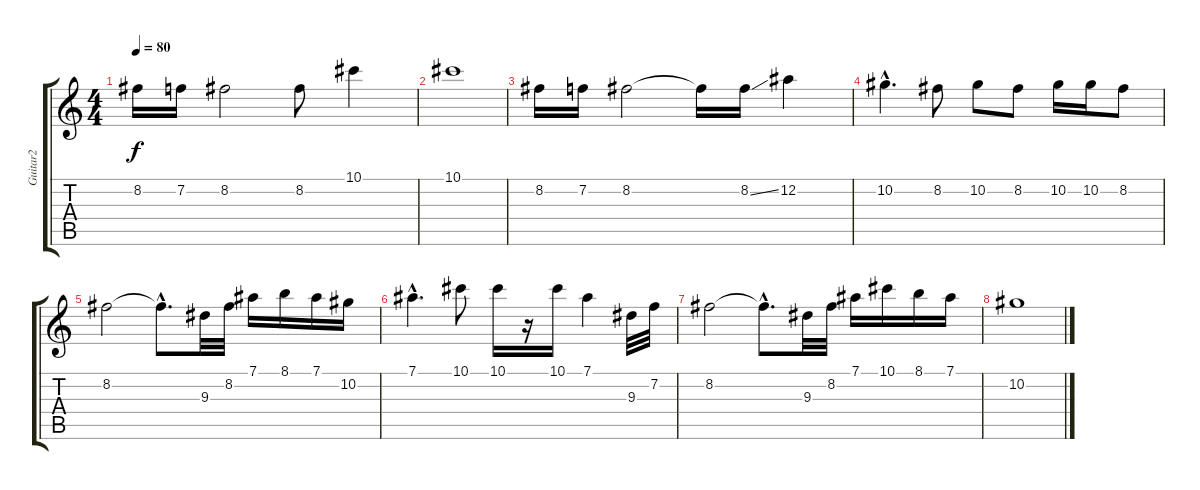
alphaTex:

\track ("Guitar2" "Guitar2") {instrument acousticguitarnylon}
\staff {score tabs}
\tuning (Eb4 Bb3 Gb3 Db3 Ab2 Eb2) {hide}
\ts (4 4)
\tempo 80
\clef g2
\ks c
8.2.16{dy f instrument acousticguitarnylon} 7.2.16 8.2.2 8.2.8 10.1.4 |
10.1.1 |
8.2.16 7.2.16 8.2.2 8.2{t}.16 8.2{ss}.16 12.2.4 |
10.2{hac}.4{d} 8.2.8 10.2.8 8.2.8 10.2.16 10.2.16 8.2.8 |
8.2.2 8.2{hac t}.8{d} 9.3.32 8.2.32 7.1.16 8.1.16 7.1.16 10.2.16 |
7.1{hac}.4{d} 10.1.8 10.1.16 r.16 10.1.16 7.1.4 9.3.32 7.2.32 |
8.2.2 8.2{hac t}.8{d} 9.3.32 8.2.32 7.1.16 10.1.16 8.1.16 7.1.16 |
10.2.1
